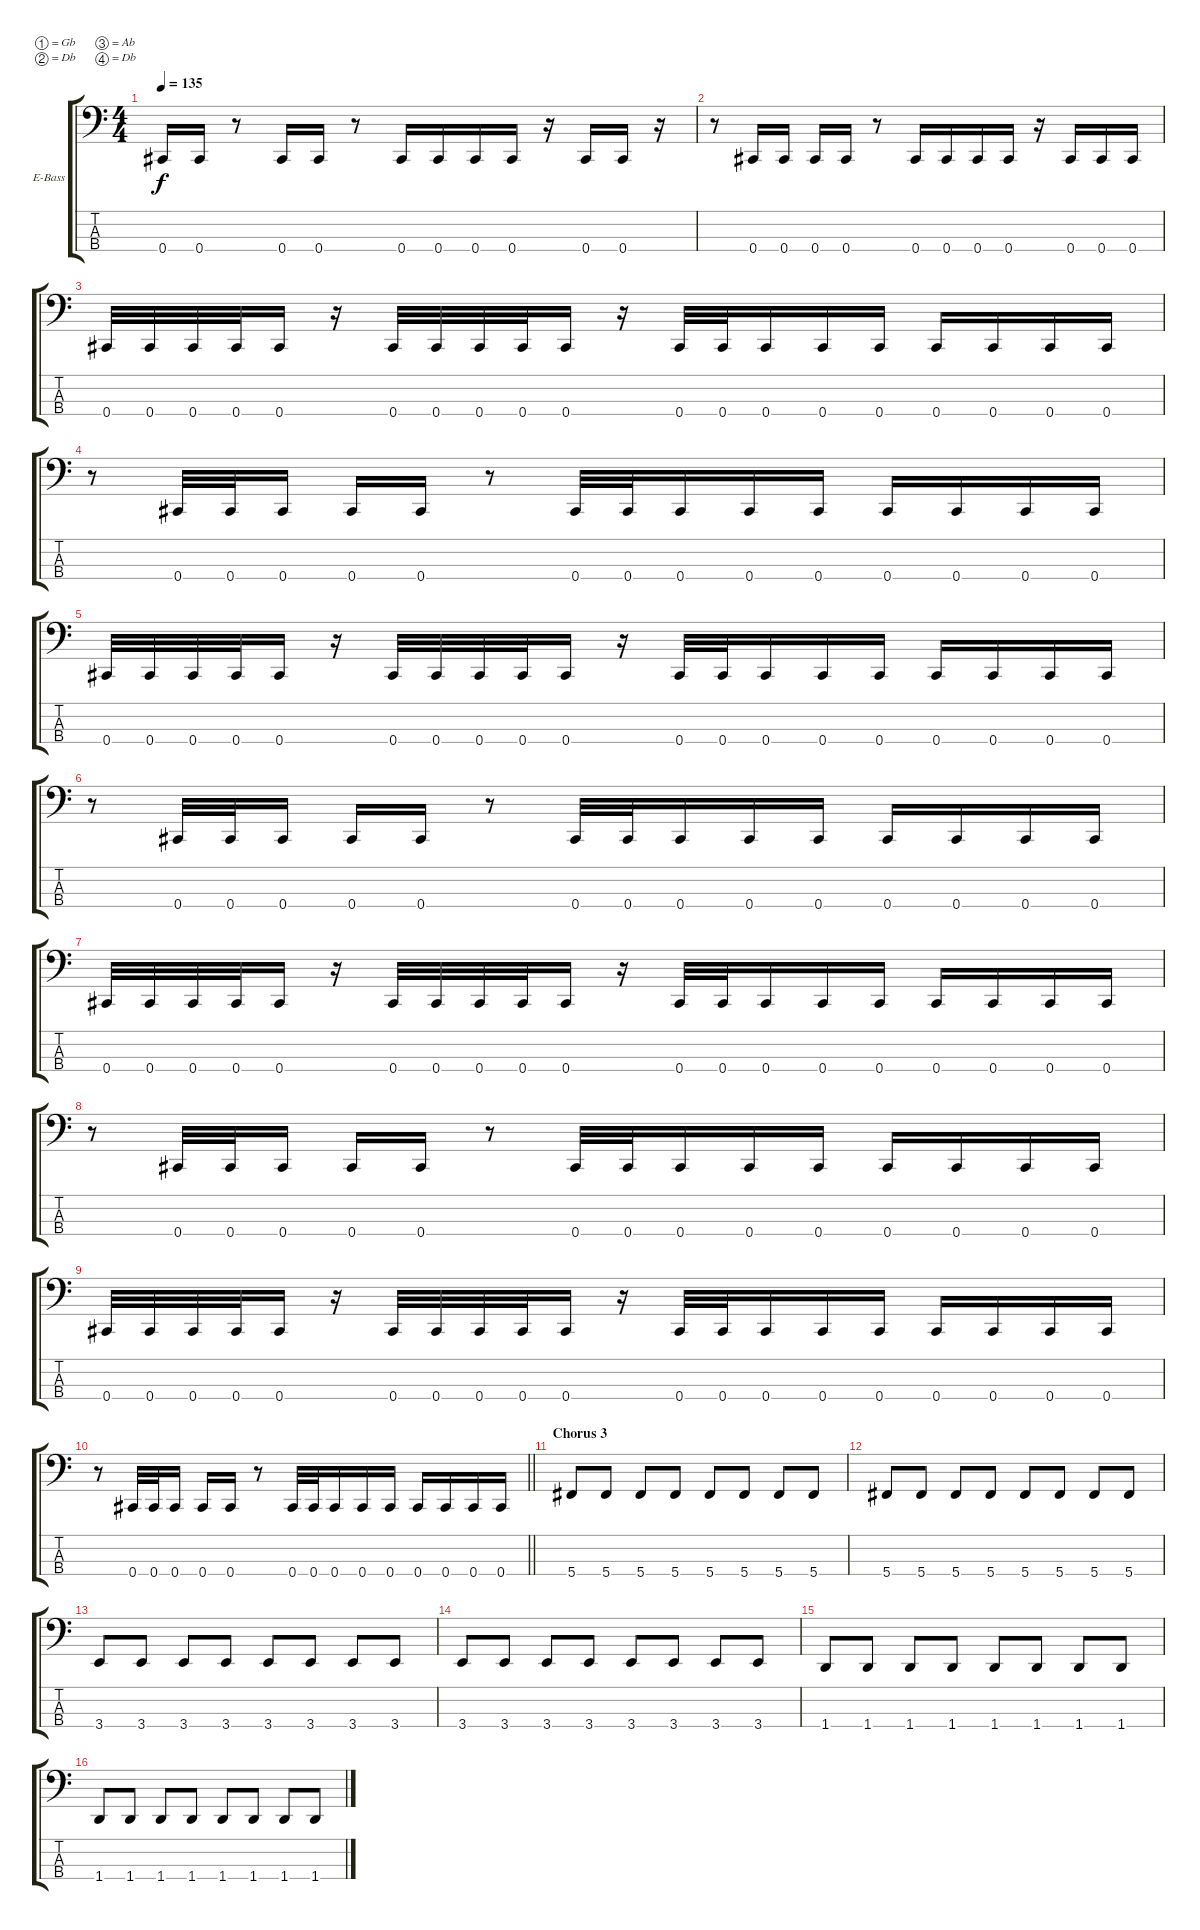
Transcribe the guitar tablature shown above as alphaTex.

\bracketExtendMode groupsimilarinstruments
\firstSystemTrackNameOrientation horizontal
\otherSystemsTrackNameOrientation horizontal
\track ("Electric Bass" "E-Bass") {instrument electricbassfinger}
\staff {score tabs}
\tuning (Gb2 Db2 Ab1 Db1)
\ts (4 4)
\tempo 135
\clef f4
\ks c
0.4.16{dy f} 0.4.16 r.8 0.4.16 0.4.16 r.8 0.4.16 0.4.16 0.4.16 0.4.16 r.16 0.4.16 0.4.16 r.16 |
r.8 0.4.16 0.4.16 0.4.16 0.4.16 r.8 0.4.16 0.4.16 0.4.16 0.4.16 r.16 0.4.16 0.4.16 0.4.16 |
0.4.32 0.4.32 0.4.32 0.4.32 0.4.16 r.16 0.4.32 0.4.32 0.4.32 0.4.32 0.4.16 r.16 0.4.32 0.4.32 0.4.16 0.4.16 0.4.16 0.4.16 0.4.16 0.4.16 0.4.16 |
r.8 0.4.32 0.4.32 0.4.16 0.4.16 0.4.16 r.8 0.4.32 0.4.32 0.4.16 0.4.16 0.4.16 0.4.16 0.4.16 0.4.16 0.4.16 |
0.4.32 0.4.32 0.4.32 0.4.32 0.4.16 r.16 0.4.32 0.4.32 0.4.32 0.4.32 0.4.16 r.16 0.4.32 0.4.32 0.4.16 0.4.16 0.4.16 0.4.16 0.4.16 0.4.16 0.4.16 |
r.8 0.4.32 0.4.32 0.4.16 0.4.16 0.4.16 r.8 0.4.32 0.4.32 0.4.16 0.4.16 0.4.16 0.4.16 0.4.16 0.4.16 0.4.16 |
0.4.32 0.4.32 0.4.32 0.4.32 0.4.16 r.16 0.4.32 0.4.32 0.4.32 0.4.32 0.4.16 r.16 0.4.32 0.4.32 0.4.16 0.4.16 0.4.16 0.4.16 0.4.16 0.4.16 0.4.16 |
r.8 0.4.32 0.4.32 0.4.16 0.4.16 0.4.16 r.8 0.4.32 0.4.32 0.4.16 0.4.16 0.4.16 0.4.16 0.4.16 0.4.16 0.4.16 |
0.4.32 0.4.32 0.4.32 0.4.32 0.4.16 r.16 0.4.32 0.4.32 0.4.32 0.4.32 0.4.16 r.16 0.4.32 0.4.32 0.4.16 0.4.16 0.4.16 0.4.16 0.4.16 0.4.16 0.4.16 |
\barLineRight lightlight
r.8 0.4.32 0.4.32 0.4.16 0.4.16 0.4.16 r.8 0.4.32 0.4.32 0.4.16 0.4.16 0.4.16 0.4.16 0.4.16 0.4.16 0.4.16 |
\section ("" "Chorus 3")
5.4.8 5.4.8 5.4.8 5.4.8 5.4.8 5.4.8 5.4.8 5.4.8 |
5.4.8 5.4.8 5.4.8 5.4.8 5.4.8 5.4.8 5.4.8 5.4.8 |
3.4.8 3.4.8 3.4.8 3.4.8 3.4.8 3.4.8 3.4.8 3.4.8 |
3.4.8 3.4.8 3.4.8 3.4.8 3.4.8 3.4.8 3.4.8 3.4.8 |
1.4.8 1.4.8 1.4.8 1.4.8 1.4.8 1.4.8 1.4.8 1.4.8 |
1.4.8 1.4.8 1.4.8 1.4.8 1.4.8 1.4.8 1.4.8 1.4.8
